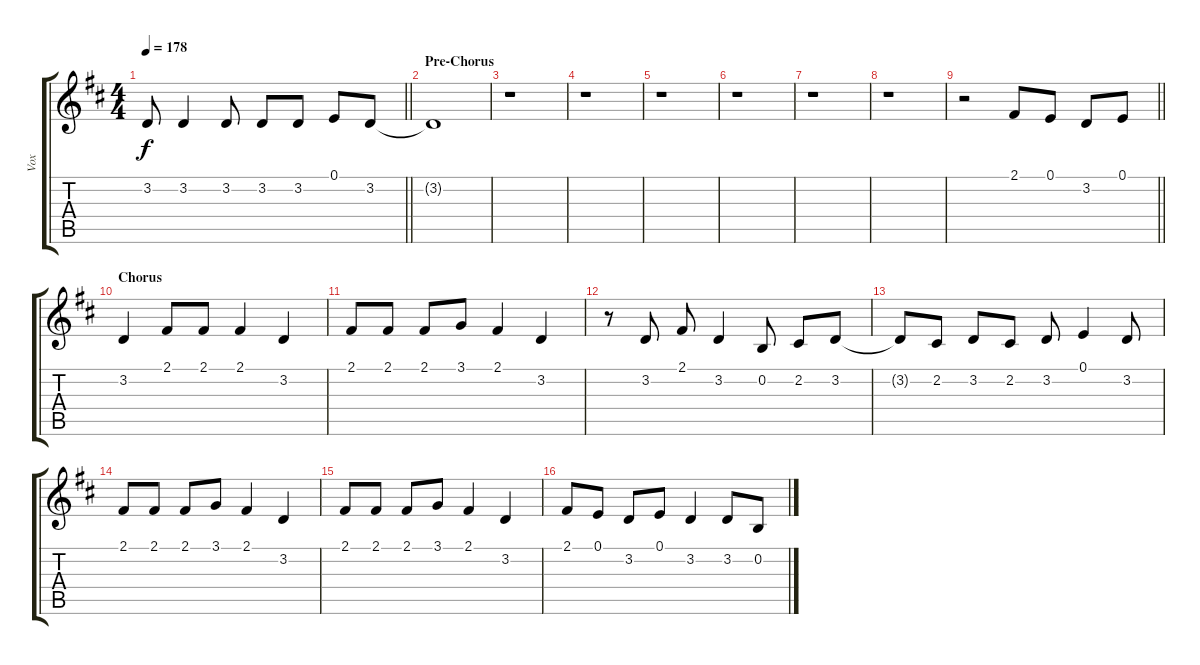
\track ("Vox" "Vox") {instrument lead2sawtooth}
\staff {score tabs}
\tuning (E4 B3 G3 D3 A2 E2) {hide}
\ts (4 4)
\tempo 178
\clef g2
\barLineRight lightlight
\ks d
3.2{t}.8{dy f} 3.2.4 3.2.8 3.2.8 3.2.8 0.1.8 3.2.8 |
\section ("" "Pre-Chorus")
3.2{t}.1 |
r.1 |
r.1 |
r.1 |
r.1 |
r.1 |
r.1 |
\barLineRight lightlight
r.2 2.1.8 0.1.8 3.2.8 0.1.8 |
\section ("" "Chorus")
3.2.4 2.1.8 2.1.8 2.1.4 3.2.4 |
2.1.8 2.1.8 2.1.8 3.1.8 2.1.4 3.2.4 |
r.8 3.2.8 2.1.8 3.2.4 0.2.8 2.2.8 3.2.8 |
3.2{t}.8 2.2.8 3.2.8 2.2.8 3.2.8 0.1.4 3.2.8 |
2.1.8 2.1.8 2.1.8 3.1.8 2.1.4 3.2.4 |
2.1.8 2.1.8 2.1.8 3.1.8 2.1.4 3.2.4 |
2.1.8 0.1.8 3.2.8 0.1.8 3.2.4 3.2.8 0.2.8
